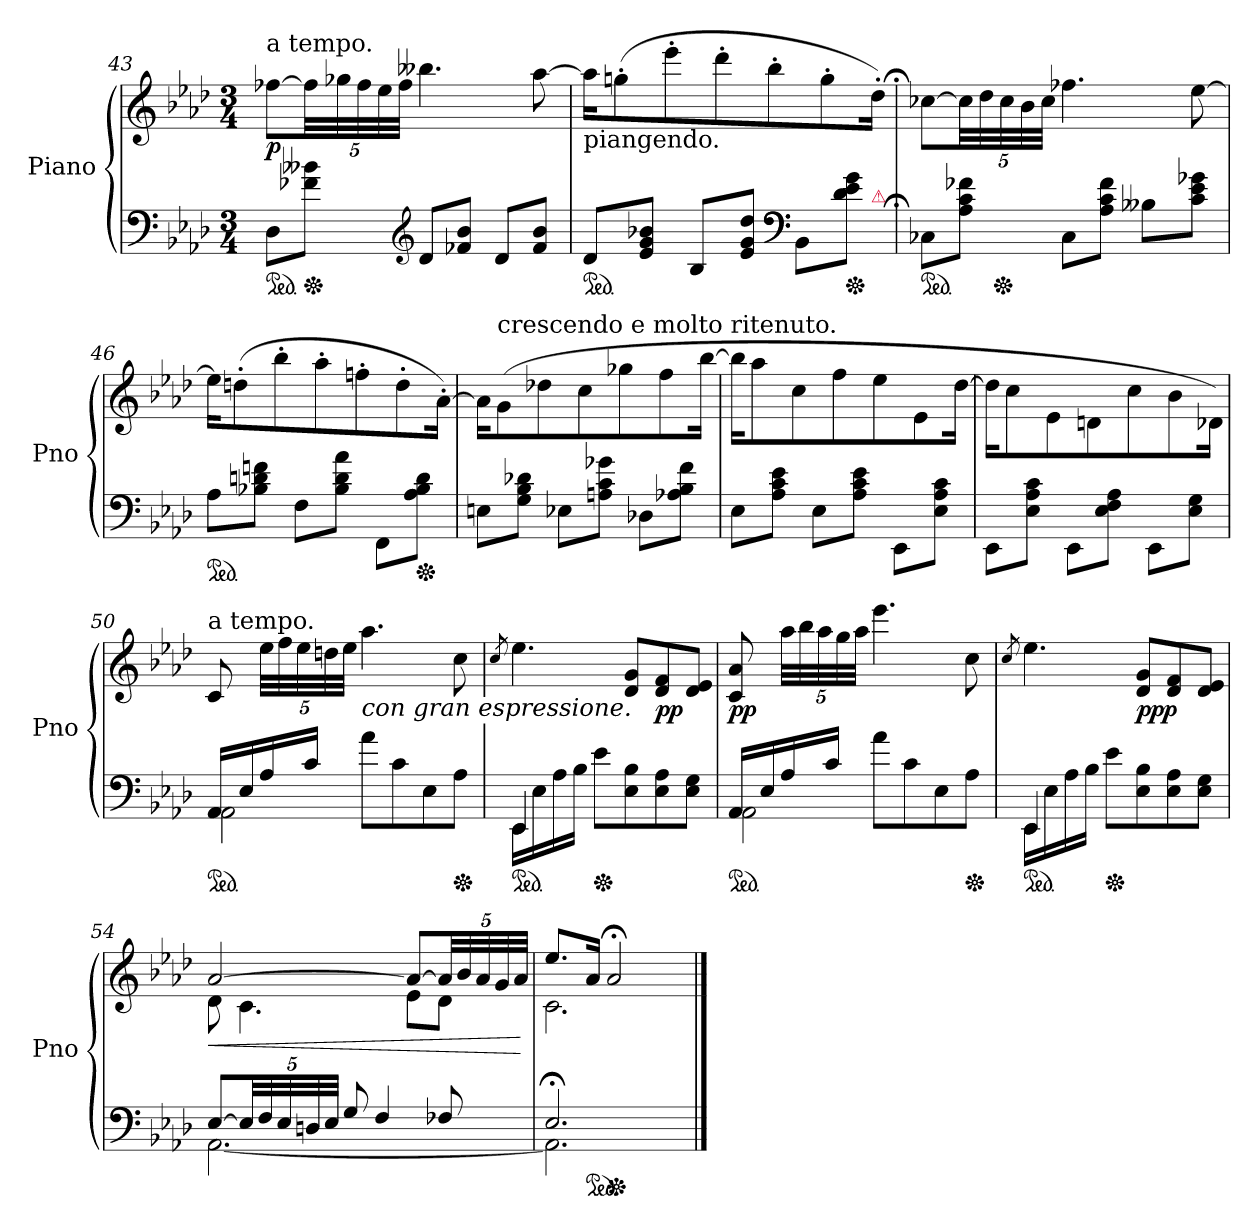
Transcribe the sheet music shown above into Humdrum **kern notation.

**kern	**kern	**dynam
*part2	*part1	*part1
*staff2	*staff1	*staff1
*I"Piano	*I"Piano	*
*I'Pno	*I'Pno	*
*clefF4	*clefG2	*
*k[b-e-a-d-]	*k[b-e-a-d-]	*
*A-:	*A-:	*
*M3/4	*M3/4	*
=43	=43	=43
!	!LO:TX:a:t=a tempo.	!
*ped	*	*
8D-\L	[8ff-X\L	p
*Xped	*	*
8f-X\ 8b--X\J	40ff-\LL]	.
.	40gg-X\	.
.	40ff-\	.
.	40ee-\	.
.	40ff-\JJJ	.
*clefG2	*	*
8d-/L	4.bb--X\	.
8f-X/ 8b--/J	.	.
8d-/L	.	.
8f-/ 8b--/J	[8aa-\	.
=44	=44	=44
!	!LO:TX:b:t=piangendo.	!
*^	*	*
*ped	*	*	*
8d-/L	2ryy	16aa-\KL]	.
.	.	(8ggn'\	.
8e-/ 8g/ 8b-X/J	.	.	.
.	.	8eee-'\	.
8B-/L	.	.	.
.	.	8ddd-'\	.
8e-/ 8g/ 8dd-/J	.	.	.
.	.	8bb-'\	.
*clefF4	*	*	*
8BB-\L	8.ryy	.	.
.	.	8gg'\	.
*Xped	*	*	*
8d-\ 8e-\ 8g\J	.	.	.
!	!LO:TX:a:color=crimson:t=⚠	!	!
.	16ryy	16dd-'\Jk)	.
=45;	=45;	=45;	=45;
*ped	*	*	*
8C-X\L	10..ryy	[8cc-X\L	.
8A-\ 8c\ 8f-X\J	.	40cc-\LL]	.
.	.	40dd-\	.
*Xped	*	*	*
.	5%2ryy	40cc-\	.
.	.	40b-\	.
.	.	40cc-\JJJ	.
8C-\L	.	4.ff-X\	.
8A-\ 8c\ 8f-\J	.	.	.
8B--X\L	.	.	.
.	10..ryy	.	.
8c\ 8e-\ 8g-X\J	.	[8ee-\	.
*v	*v	*	*
=46	=46	=46
*ped	*	*
8A-\L	16ee-\KL]	.
.	(8ddn'\	.
8B-X\ 8dn\ 8fn\J	.	.
.	8bb-'\	.
8F\L	.	.
.	8aa-'\	.
8B-\ 8d\ 8a-\J	.	.
.	8ffn'\	.
8FF\L	.	.
.	8dd'\	.
*Xped	*	*
8A-\ 8B-\ 8d\J	.	.
.	[16a-'\Jk)	.
=47	=47	=47
8En\L	16a-\KL]	.
!	!LO:TX:t=crescendo e molto ritenuto.	!
.	(8g\	.
8G\ 8B-\ 8d-X\J	.	.
.	8dd-X\	.
8E-X\L	.	.
.	8cc\	.
8An\ 8c\ 8g-X\J	.	.
.	8gg-X\	.
8D-X\L	.	.
.	8ff\	.
8A-X\ 8B-\ 8f\J	.	.
.	[16bb-\Jk	.
=48	=48	=48
8E-\L	16bb-\KL]	.
.	8aa-\	.
8A-\ 8c\ 8e-\J	.	.
.	8cc\	.
8E-\L	.	.
.	8ff\	.
8A-\ 8c\ 8e-\J	.	.
.	8ee-\	.
8EE-\L	.	.
.	8e-\	.
8E-\ 8A-\ 8c\J	.	.
.	[16dd-\Jk	.
=49	=49	=49
8EE-\L	16dd-\KL]	.
.	8cc\	.
8E-\ 8A-\ 8c\J	.	.
.	8e-\	.
8EE-\L	.	.
.	8dn\	.
8E-\ 8F\ 8A-\J	.	.
.	8cc\	.
8EE-\L	.	.
.	8b-\	.
8E-\ 8G\J	.	.
.	16d-X\Jk)	.
=50	=50	=50
!	!LO:TX:a:t=a tempo.	!
!LO:N:vis=2	!	!
*^	*	*
*ped	*	*	*
16AA-/	2AA-\	8c/	.
16E-/	.	.	.
16A-/	.	40ee-\LLL	.
.	.	40ff\	.
.	.	40ee-\	.
16c/JJ	.	.	.
.	.	40ddn\	.
.	.	40ee-\JJJ	.
!	!	!LO:TX:b:i:t=con gran espressione.	!
8a-\L	.	4.aa-\	.
8c\	.	.	.
8E-\	4ryy	.	.
*Xped	*	*	*
8A-\J	.	8cc\	.
=51	=51	=51	=51
.	.	8qcc/	.
*ped	*	*	*
4EE-/	16EE-\LL	4.ee-\	.
.	16E-\	.	.
.	16A-\	.	.
.	16B-\JJ	.	.
*Xped	*	*	*
8e-\L	2ryy	.	.
8E-\ 8B-\	.	8d-/ 8g/L	.
8E-\ 8A-\	.	8d-/ 8f/	pp
8E-\ 8G\J	.	8d-/ 8e-/J	.
=52	=52	=52	=52
!LO:N:vis=2	!	!	!
*ped	*	*	*
16AA-/	2AA-\	8c/ 8a-/	pp
16E-/	.	.	.
16A-/	.	40aa-\LLL	.
.	.	40bb-\	.
.	.	40aa-\	.
16c/JJ	.	.	.
.	.	40gg\	.
.	.	40aa-\JJJ	.
8a-\L	.	4.eee-\	.
8c\	.	.	.
8E-\	4ryy	.	.
*Xped	*	*	*
8A-\J	.	8cc\	.
=53	=53	=53	=53
.	.	8qcc/	.
*ped	*	*	*
4EE-/	16EE-\LL	4.ee-\	.
.	16E-\	.	.
.	16A-\	.	.
.	16B-\JJ	.	.
*Xped	*	*	*
8e-\L	2ryy	.	.
8E-\ 8B-\	.	8d-/ 8g/L	ppp
8E-\ 8A-\	.	8d-/ 8f/	.
8E-\ 8G\J	.	8d-/ 8e-/J	.
=54	=54	=54	=54
*	*	*^	*
!	!	!	!	!LO:HP:b
[8E-/L	[2.AA-\	[2a-/	8d-\	<
40E-/LL]	.	.	4.c\	.
40F/	.	.	.	.
40E-/	.	.	.	.
40Dn/	.	.	.	.
40E-/JJJ	.	.	.	.
8G/	.	.	.	.
4F/	.	.	.	.
.	.	8a-/L_	8e-\L	.
8F-X/	.	40a-/LL]	8d-\J	.
.	.	40b-/	.	.
.	.	40a-/	.	.
.	.	40g/	.	.
.	.	40a-/JJJ	.	.
*v	*v	*	*	*
*	*v	*v	*
.	.	[
=55	=55	=55
*^	*^	*
*	*^	*	*	*
*	*	*^	*	*	*
2.E-;</	2.AA-\]	8.ryy	4ryy	8.ee-/L	2.c\	.
*ped	*	*	*	*	*	*
.	.	2ryy	.	16a-/Jk	.	.
*Xped	*	*	*	*	*	*
.	.	.	2ryy	2a-;</	.	.
.	.	16ryy	.	.	.	.
*v	*v	*v	*v	*	*	*
*	*v	*v	*
==	==	==
*-	*-	*-
